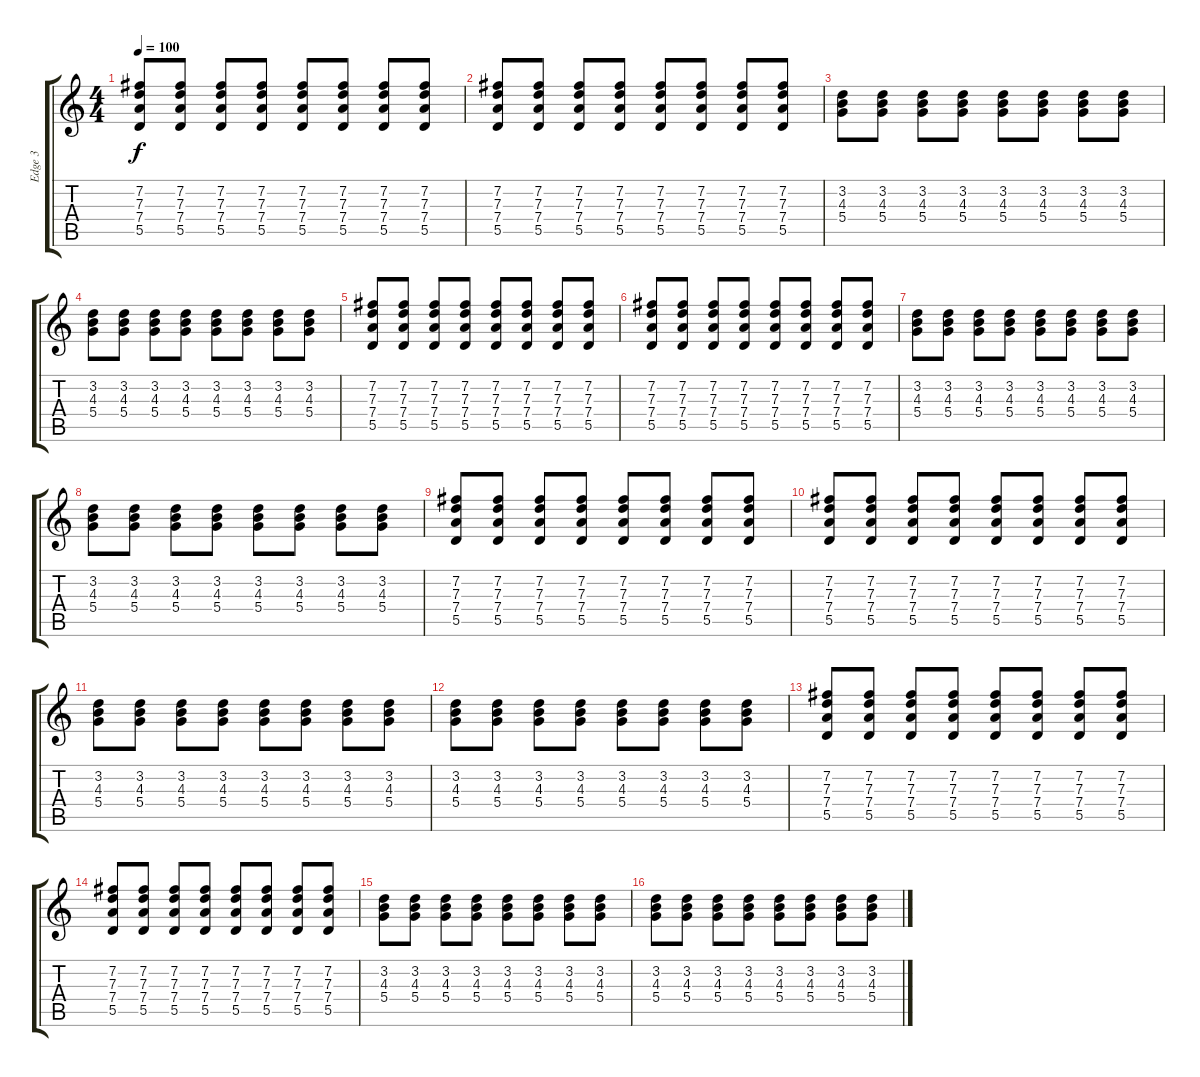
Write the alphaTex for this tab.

\track ("Edge 3" "Edge 3") {instrument electricguitarjazz}
\staff {score tabs}
\tuning (E4 B3 G3 D3 A2 E2) {hide}
\ts (4 4)
\tempo 100
\clef g2
\ks c
(7.2 7.3 7.4 5.5).8{dy f} (7.2 7.3 7.4 5.5).8 (7.2 7.3 7.4 5.5).8 (7.2 7.3 7.4 5.5).8 (7.2 7.3 7.4 5.5).8 (7.2 7.3 7.4 5.5).8 (7.2 7.3 7.4 5.5).8 (7.2 7.3 7.4 5.5).8 |
(7.2 7.3 7.4 5.5).8 (7.2 7.3 7.4 5.5).8 (7.2 7.3 7.4 5.5).8 (7.2 7.3 7.4 5.5).8 (7.2 7.3 7.4 5.5).8 (7.2 7.3 7.4 5.5).8 (7.2 7.3 7.4 5.5).8 (7.2 7.3 7.4 5.5).8 |
(3.2 4.3 5.4).8 (3.2 4.3 5.4).8 (3.2 4.3 5.4).8 (3.2 4.3 5.4).8 (3.2 4.3 5.4).8 (3.2 4.3 5.4).8 (3.2 4.3 5.4).8 (3.2 4.3 5.4).8 |
(3.2 4.3 5.4).8 (3.2 4.3 5.4).8 (3.2 4.3 5.4).8 (3.2 4.3 5.4).8 (3.2 4.3 5.4).8 (3.2 4.3 5.4).8 (3.2 4.3 5.4).8 (3.2 4.3 5.4).8 |
(7.2 7.3 7.4 5.5).8 (7.2 7.3 7.4 5.5).8 (7.2 7.3 7.4 5.5).8 (7.2 7.3 7.4 5.5).8 (7.2 7.3 7.4 5.5).8 (7.2 7.3 7.4 5.5).8 (7.2 7.3 7.4 5.5).8 (7.2 7.3 7.4 5.5).8 |
(7.2 7.3 7.4 5.5).8 (7.2 7.3 7.4 5.5).8 (7.2 7.3 7.4 5.5).8 (7.2 7.3 7.4 5.5).8 (7.2 7.3 7.4 5.5).8 (7.2 7.3 7.4 5.5).8 (7.2 7.3 7.4 5.5).8 (7.2 7.3 7.4 5.5).8 |
(3.2 4.3 5.4).8 (3.2 4.3 5.4).8 (3.2 4.3 5.4).8 (3.2 4.3 5.4).8 (3.2 4.3 5.4).8 (3.2 4.3 5.4).8 (3.2 4.3 5.4).8 (3.2 4.3 5.4).8 |
(3.2 4.3 5.4).8 (3.2 4.3 5.4).8 (3.2 4.3 5.4).8 (3.2 4.3 5.4).8 (3.2 4.3 5.4).8 (3.2 4.3 5.4).8 (3.2 4.3 5.4).8 (3.2 4.3 5.4).8 |
(7.2 7.3 7.4 5.5).8 (7.2 7.3 7.4 5.5).8 (7.2 7.3 7.4 5.5).8 (7.2 7.3 7.4 5.5).8 (7.2 7.3 7.4 5.5).8 (7.2 7.3 7.4 5.5).8 (7.2 7.3 7.4 5.5).8 (7.2 7.3 7.4 5.5).8 |
(7.2 7.3 7.4 5.5).8 (7.2 7.3 7.4 5.5).8 (7.2 7.3 7.4 5.5).8 (7.2 7.3 7.4 5.5).8 (7.2 7.3 7.4 5.5).8 (7.2 7.3 7.4 5.5).8 (7.2 7.3 7.4 5.5).8 (7.2 7.3 7.4 5.5).8 |
(3.2 4.3 5.4).8 (3.2 4.3 5.4).8 (3.2 4.3 5.4).8 (3.2 4.3 5.4).8 (3.2 4.3 5.4).8 (3.2 4.3 5.4).8 (3.2 4.3 5.4).8 (3.2 4.3 5.4).8 |
(3.2 4.3 5.4).8 (3.2 4.3 5.4).8 (3.2 4.3 5.4).8 (3.2 4.3 5.4).8 (3.2 4.3 5.4).8 (3.2 4.3 5.4).8 (3.2 4.3 5.4).8 (3.2 4.3 5.4).8 |
(7.2 7.3 7.4 5.5).8 (7.2 7.3 7.4 5.5).8 (7.2 7.3 7.4 5.5).8 (7.2 7.3 7.4 5.5).8 (7.2 7.3 7.4 5.5).8 (7.2 7.3 7.4 5.5).8 (7.2 7.3 7.4 5.5).8 (7.2 7.3 7.4 5.5).8 |
(7.2 7.3 7.4 5.5).8 (7.2 7.3 7.4 5.5).8 (7.2 7.3 7.4 5.5).8 (7.2 7.3 7.4 5.5).8 (7.2 7.3 7.4 5.5).8 (7.2 7.3 7.4 5.5).8 (7.2 7.3 7.4 5.5).8 (7.2 7.3 7.4 5.5).8 |
(3.2 4.3 5.4).8 (3.2 4.3 5.4).8 (3.2 4.3 5.4).8 (3.2 4.3 5.4).8 (3.2 4.3 5.4).8 (3.2 4.3 5.4).8 (3.2 4.3 5.4).8 (3.2 4.3 5.4).8 |
(3.2 4.3 5.4).8 (3.2 4.3 5.4).8 (3.2 4.3 5.4).8 (3.2 4.3 5.4).8 (3.2 4.3 5.4).8 (3.2 4.3 5.4).8 (3.2 4.3 5.4).8 (3.2 4.3 5.4).8
